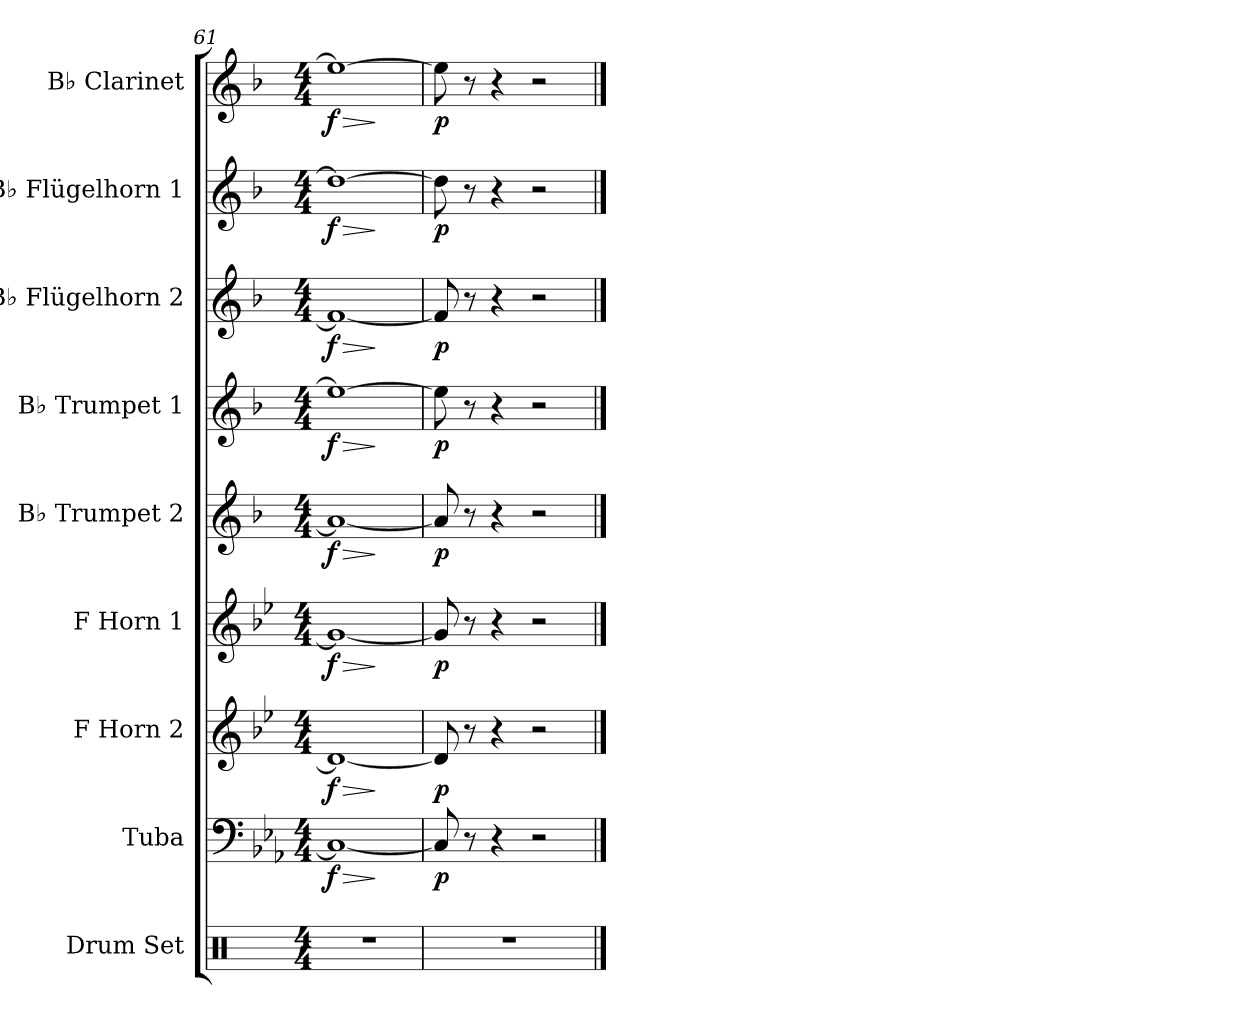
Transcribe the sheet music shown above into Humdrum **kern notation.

**kern	**kern	**dynam	**kern	**dynam	**kern	**dynam	**kern	**dynam	**kern	**dynam	**kern	**dynam	**kern	**dynam	**kern	**dynam
*part9	*part8	*part8	*part7	*part7	*part6	*part6	*part5	*part5	*part4	*part4	*part3	*part3	*part2	*part2	*part1	*part1
*staff9	*staff8	*staff8	*staff7	*staff7	*staff6	*staff6	*staff5	*staff5	*staff4	*staff4	*staff3	*staff3	*staff2	*staff2	*staff1	*staff1
*I"Drum Set	*I"Tuba	*	*I"F Horn 2	*	*I"F Horn 1	*	*I"B♭ Trumpet 2	*	*I"B♭ Trumpet 1	*	*I"B♭ Flügelhorn 2	*	*I"B♭ Flügelhorn 1	*	*I"B♭ Clarinet	*
*I'Dr. S.	*I'Tba.	*	*I'Hn. 2	*	*I'Hn. 1	*	*I'Tpt. 2	*	*I'Tpt. 1	*	*I'Flghn. 2	*	*I'Flghn. 1	*	*I'Cl.	*
*clefX	*clefF4	*	*clefG2	*	*clefG2	*	*clefG2	*	*clefG2	*	*clefG2	*	*clefG2	*	*clefG2	*
*	*	*	*ITrd4c7	*	*ITrd4c7	*	*ITrd1c2	*	*ITrd1c2	*	*ITrd1c2	*	*ITrd1c2	*	*ITrd1c2	*
*k[]	*k[b-e-a-]	*	*k[b-e-a-]	*	*k[b-e-a-]	*	*k[b-e-a-]	*	*k[b-e-a-]	*	*k[b-e-a-]	*	*k[b-e-a-]	*	*k[b-e-a-]	*
*M4/4	*M4/4	*	*M4/4	*	*M4/4	*	*M4/4	*	*M4/4	*	*M4/4	*	*M4/4	*	*M4/4	*
=61	=61	=61	=61	=61	=61	=61	=61	=61	=61	=61	=61	=61	=61	=61	=61	=61
!	!	!LO:HP:b	!	!LO:HP:b	!	!LO:HP:b	!	!LO:HP:b	!	!LO:HP:b	!	!LO:HP:b	!	!LO:HP:b	!	!LO:HP:b
!	!	!LO:DY:n=1:b	!	!LO:DY:n=1:b	!	!LO:DY:n=1:b	!	!LO:DY:n=1:b	!	!LO:DY:n=1:b	!	!LO:DY:n=1:b	!	!LO:DY:n=1:b	!	!LO:DY:n=1:b
1r	1C_	> f	1G_	> f	1c_	> f	1g_	> f	1dd_	> f	1e-_	> f	1cc_	> f	1dd_	> f
.	.	]	.	]	.	]	.	]	.	]	.	]	.	]	.	]
=62	=62	=62	=62	=62	=62	=62	=62	=62	=62	=62	=62	=62	=62	=62	=62	=62
!	!	!LO:DY:b	!	!LO:DY:b	!	!LO:DY:b	!	!LO:DY:b	!	!LO:DY:b	!	!LO:DY:b	!	!LO:DY:b	!	!LO:DY:b
1r	8C/]	p	8G/]	p	8c/]	p	8g/]	p	8dd\]	p	8e-/]	p	8cc\]	p	8dd\]	p
.	8r	.	8r	.	8r	.	8r	.	8r	.	8r	.	8r	.	8r	.
.	4r	.	4r	.	4r	.	4r	.	4r	.	4r	.	4r	.	4r	.
.	2r	.	2r	.	2r	.	2r	.	2r	.	2r	.	2r	.	2r	.
==	==	==	==	==	==	==	==	==	==	==	==	==	==	==	==	==
*-	*-	*-	*-	*-	*-	*-	*-	*-	*-	*-	*-	*-	*-	*-	*-	*-
